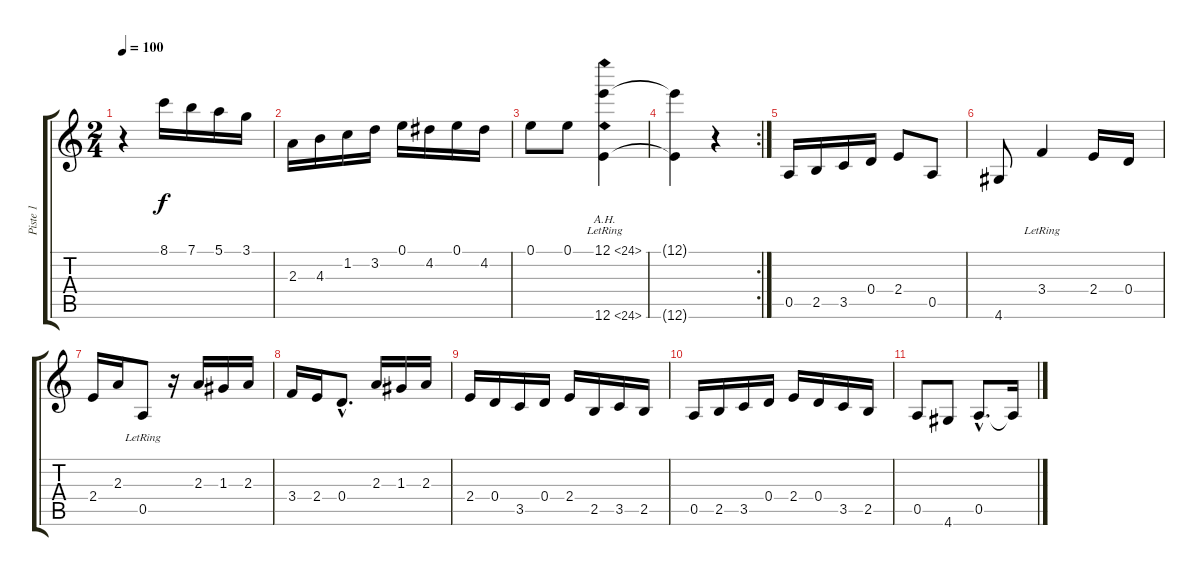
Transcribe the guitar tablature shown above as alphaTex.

\track ("Piste 1" "Piste 1") {instrument acousticguitarnylon}
\staff {score tabs}
\tuning (E4 B3 G3 D3 A2 E2) {hide}
\ts (2 4)
\tempo 100
\clef g2
\ks c
r.4{dy f} 8.1.16 7.1.16 5.1.16 3.1.16 |
2.3.16 4.3.16 1.2.16 3.2.16 0.1.16 4.2.16 0.1.16 4.2.16 |
0.1.8 0.1.8 (12.1{ah 12 lr} 12.6{ah 12}).4 |
\rc 2
(12.1{t} 12.6{t}).4 r.4 |
0.5.16 2.5.16 3.5.16 0.4.16 2.4.8 0.5.8 |
4.6.8 3.4{lr}.4 2.4.16 0.4.16 |
2.4.16 2.3.16 0.5{lr}.8 r.16 2.3.16 1.3.16 2.3.16 |
3.4.16 2.4.16 0.4{hac}.8{d} 2.3.16 1.3.16 2.3.16 |
2.4.16 0.4.16 3.5.16 0.4.16 2.4.16 2.5.16 3.5.16 2.5.16 |
0.5.16 2.5.16 3.5.16 0.4.16 2.4.16 0.4.16 3.5.16 2.5.16 |
0.5.8 4.6.8 0.5{hac}.8{d} 0.5{t}.16
